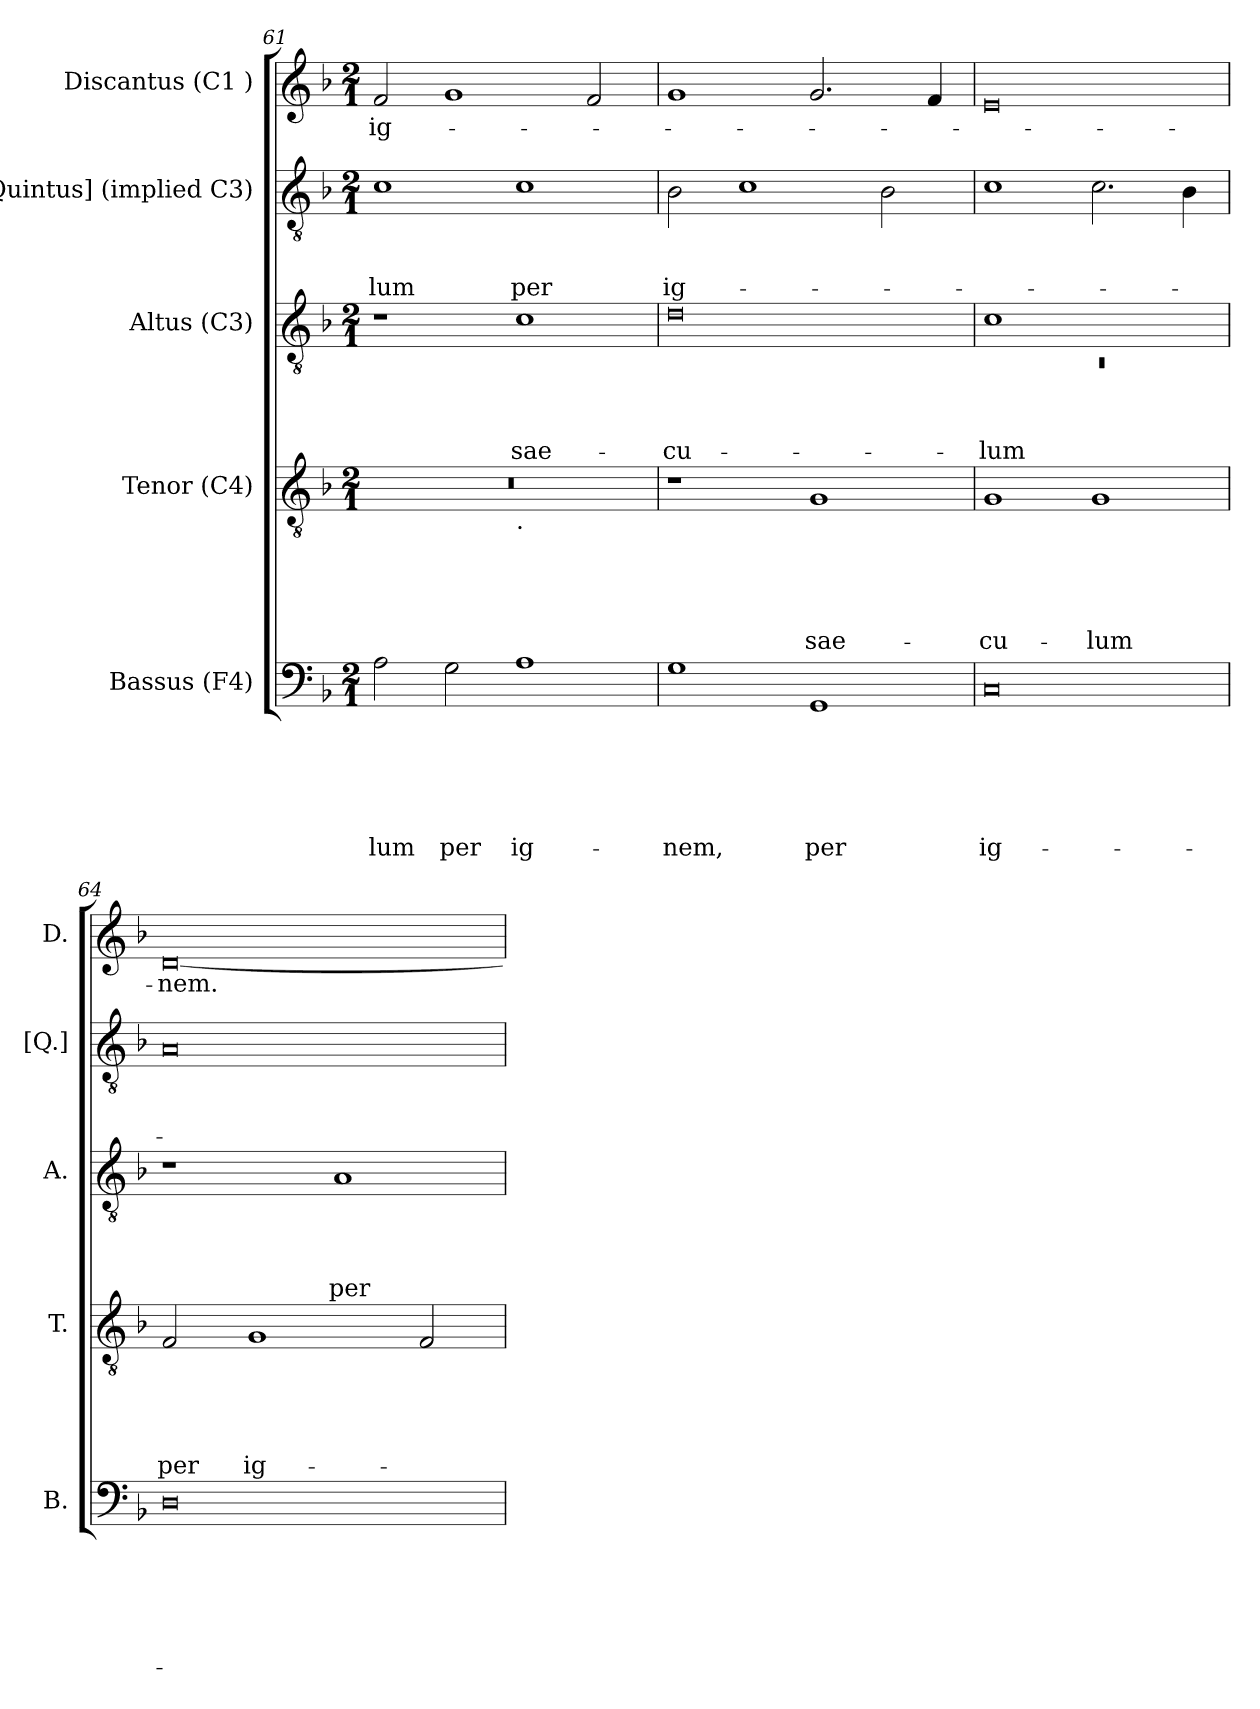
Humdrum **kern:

**kern	**text	**text	**text	**text	**text	**text	**kern	**text	**text	**text	**text	**text	**kern	**text	**text	**text	**text	**kern	**text	**text	**text	**kern	**text
*part5	*part5	*part5	*part5	*part5	*part5	*part5	*part4	*part4	*part4	*part4	*part4	*part4	*part3	*part3	*part3	*part3	*part3	*part2	*part2	*part2	*part2	*part1	*part1
*staff5	*staff5	*staff5	*staff5	*staff5	*staff5	*staff5	*staff4	*staff4	*staff4	*staff4	*staff4	*staff4	*staff3	*staff3	*staff3	*staff3	*staff3	*staff2	*staff2	*staff2	*staff2	*staff1	*staff1
*I"Bassus (F4)	*	*	*	*	*	*	*I"Tenor (C4)	*	*	*	*	*	*I"Altus (C3)	*	*	*	*	*I"[Quintus] (implied C3)	*	*	*	*I"Discantus (C1 )	*
*I'B.	*	*	*	*	*	*	*I'T.	*	*	*	*	*	*I'A.	*	*	*	*	*I'[Q.]	*	*	*	*I'D.	*
!!LO:LB:g=z
*clefF4	*	*	*	*	*	*	*clefGv2	*	*	*	*	*	*clefGv2	*	*	*	*	*clefGv2	*	*	*	*clefG2	*
*k[b-]	*	*	*	*	*	*	*k[b-]	*	*	*	*	*	*k[b-]	*	*	*	*	*k[b-]	*	*	*	*k[b-]	*
*F:	*	*	*	*	*	*	*F:	*	*	*	*	*	*F:	*	*	*	*	*F:	*	*	*	*F:	*
*M2/1	*	*	*	*	*	*	*M2/1	*	*	*	*	*	*M2/1	*	*	*	*	*M2/1	*	*	*	*M2/1	*
=61	=61	=61	=61	=61	=61	=61	=61	=61	=61	=61	=61	=61	=61	=61	=61	=61	=61	=61	=61	=61	=61	=61	=61
!	!	!	!	!	!	!LO:LY:b	!	!	!	!	!	!	!	!	!	!	!	!	!	!	!LO:LY:b	!	!LO:LY:b
*	*	*	*	*	*	*	*^	*	*	*	*	*	*	*	*	*	*	*	*	*	*	*	*
2A\	.	.	.	.	.	-lum	0r	1ryy	.	.	.	.	.	1r	.	.	.	.	1c	.	.	-lum	2f/	ig-
!	!	!	!	!	!	!LO:LY:b	!	!	!	!	!	!	!	!	!	!	!	!	!	!	!	!	!	!
2G\	.	.	.	.	.	per	.	.	.	.	.	.	.	.	.	.	.	.	.	.	.	.	1g	.
!	!	!	!	!	!	!	!	!LO:TX:b:t=.	!	!	!	!	!	!	!	!	!	!	!	!	!	!	!	!
!	!	!	!	!	!	!LO:LY:b	!	!	!	!	!	!	!	!	!	!	!	!LO:LY:b	!	!	!	!LO:LY:b	!	!
1A	.	.	.	.	.	ig-	.	1ryy	.	.	.	.	.	1c	.	.	.	sae-	1c	.	.	per	.	.
.	.	.	.	.	.	.	.	.	.	.	.	.	.	.	.	.	.	.	.	.	.	.	2f/	.
=62	=62	=62	=62	=62	=62	=62	=62	=62	=62	=62	=62	=62	=62	=62	=62	=62	=62	=62	=62	=62	=62	=62	=62	=62
!	!	!	!	!	!	!LO:LY:b	!	!	!	!	!	!	!	!	!	!	!	!LO:LY:b:rj	!	!	!	!LO:LY:b	!	!
*	*	*	*	*	*	*	*v	*v	*	*	*	*	*	*	*	*	*	*	*	*	*	*	*	*
1G	.	.	.	.	.	-nem,	1r	.	.	.	.	.	0d	.	.	.	-cu-	2B-\	.	.	ig-	1g	.
.	.	.	.	.	.	.	.	.	.	.	.	.	.	.	.	.	.	1c	.	.	.	.	.
!	!	!	!	!	!	!LO:LY:b	!	!	!	!	!	!LO:LY:b	!	!	!	!	!	!	!	!	!	!	!
1GG	.	.	.	.	.	per	1G	.	.	.	.	sae-	.	.	.	.	.	.	.	.	.	2.g/	.
.	.	.	.	.	.	.	.	.	.	.	.	.	.	.	.	.	.	2B-\	.	.	.	.	.
.	.	.	.	.	.	.	.	.	.	.	.	.	.	.	.	.	.	.	.	.	.	4f/	.
=63	=63	=63	=63	=63	=63	=63	=63	=63	=63	=63	=63	=63	=63	=63	=63	=63	=63	=63	=63	=63	=63	=63	=63
*	*	*	*	*	*	*	*	*	*	*	*	*	*^	*	*	*	*	*	*	*	*	*	*
!	!	!	!	!	!	!LO:LY:b:rj	!	!	!	!	!	!LO:LY:b	!	!LO:N:vis=1	!	!	!	!LO:LY:b	!	!	!	!	!	!
0C	.	.	.	.	.	ig-	1G	.	.	.	.	-cu-	1c	0rC	.	.	.	-lum	1c	.	.	.	0e	.
!	!	!	!	!	!	!	!	!	!	!	!	!LO:LY:b	!	!	!	!	!	!	!	!	!	!	!	!
.	.	.	.	.	.	.	1G	.	.	.	.	-lum	1ryy	.	.	.	.	.	2.c\	.	.	.	.	.
.	.	.	.	.	.	.	.	.	.	.	.	.	.	.	.	.	.	.	4B-\	.	.	.	.	.
*	*	*	*	*	*	*	*	*	*	*	*	*	*v	*v	*	*	*	*	*	*	*	*	*	*
!!LO:PB:g=z
=64	=64	=64	=64	=64	=64	=64	=64	=64	=64	=64	=64	=64	=64	=64	=64	=64	=64	=64	=64	=64	=64	=64	=64
!	!	!	!	!	!	!	!	!	!	!	!	!LO:LY:b	!	!	!	!	!	!	!	!	!	!	!LO:LY:b
0D	.	.	.	.	.	.	2F/	.	.	.	.	per	1r	.	.	.	.	0A	.	.	.	[<0d	-nem.
!	!	!	!	!	!	!	!	!	!	!	!	!LO:LY:b	!	!	!	!	!	!	!	!	!	!	!
.	.	.	.	.	.	.	1G	.	.	.	.	ig-	.	.	.	.	.	.	.	.	.	.	.
!	!	!	!	!	!	!	!	!	!	!	!	!	!	!	!	!	!LO:LY:b	!	!	!	!	!	!
.	.	.	.	.	.	.	.	.	.	.	.	.	1A	.	.	.	per	.	.	.	.	.	.
.	.	.	.	.	.	.	2F/	.	.	.	.	.	.	.	.	.	.	.	.	.	.	.	.
=	=	=	=	=	=	=	=	=	=	=	=	=	=	=	=	=	=	=	=	=	=	=	=
*-	*-	*-	*-	*-	*-	*-	*-	*-	*-	*-	*-	*-	*-	*-	*-	*-	*-	*-	*-	*-	*-	*-	*-
